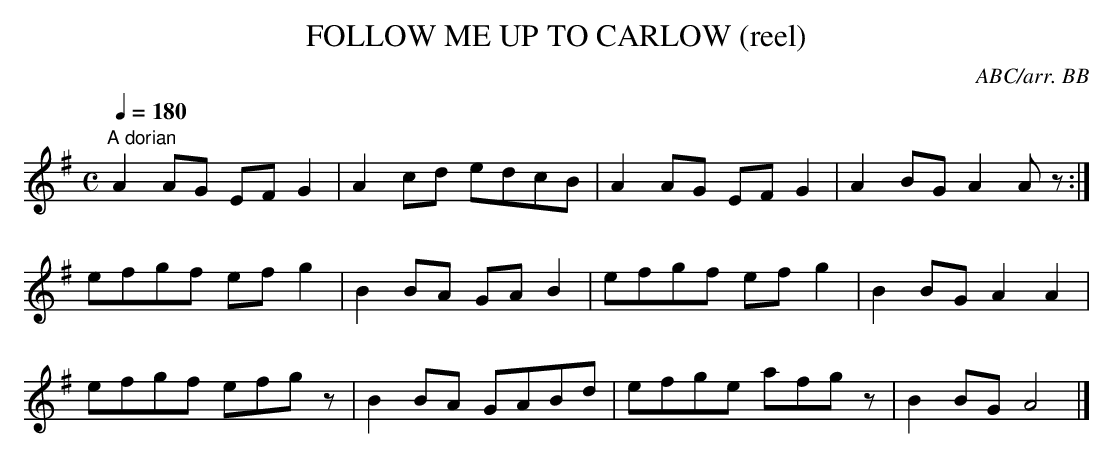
X:1
T:FOLLOW ME UP TO CARLOW (reel)
C:ABC/arr. BB
M:C
L:1/8
Q:1/4=180
K:G
"A dorian"
A2AG EFG2|A2cd edcB|A2AG EFG2|A2BG A2Az :|
efgf efg2|B2BA GAB2|efgf efg2|B2BG A2A2|
efgf efgz|B2BA GABd|efge afgz|B2BG A4 |]
